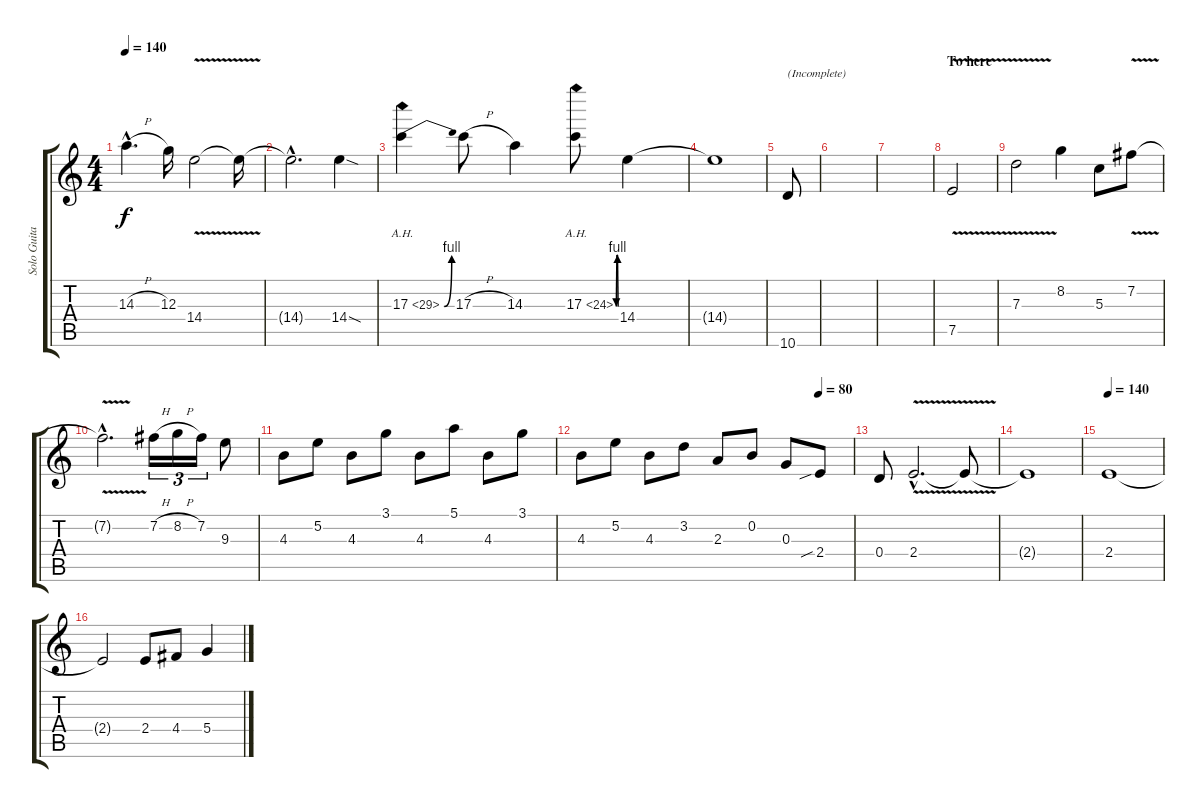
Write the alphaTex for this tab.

\track ("Solo Guitar" "Solo Guita") {instrument overdrivenguitar}
\staff {score tabs}
\tuning (E4 B3 G3 D3 A2 E2) {hide}
\ts (4 4)
\tempo 140
\clef g2
\ks c
14.3{h hac}.4{d dy f} 12.3.16 14.4{v}.2 14.4{t}.16 |
14.4{hac t}.2{d} 14.4{sod}.4 |
17.3{be (bend 0 0 60 4) ah 12}.4 17.3{h}.8 14.3.4 17.3{be (custom 0 0 15 4 30 4 45 0 60 0) ah 7}.8 14.4.4 |
14.4{t}.1 |
10.6.8{txt "(Incomplete)"} |
|
|
\section ("" "To here")
7.5{v}.2 |
7.3{v}.2 8.2.4 5.3.8 7.2{v}.8 |
7.2{hac t}.2{d} 7.2{h}.16{tu (3 2)} 8.2{h}.16{tu (3 2)} 7.2.16{tu (3 2)} 9.3.8 |
4.3.8 5.2.8 4.3.8 3.1.8 4.3.8 5.1.8 4.3.8 3.1.8 |
\tempo (80 0.875)
4.3.8 5.2.8 4.3.8 3.2.8 2.3.8 0.2.8 0.3.8 2.4{sib}.8 |
0.4.8 2.4{v hac}.2{d} 2.4{t}.8 |
2.4{t}.1 |
\tempo 140
2.4.1 |
2.4{t}.2 2.4.8 4.4.8 5.4.4
